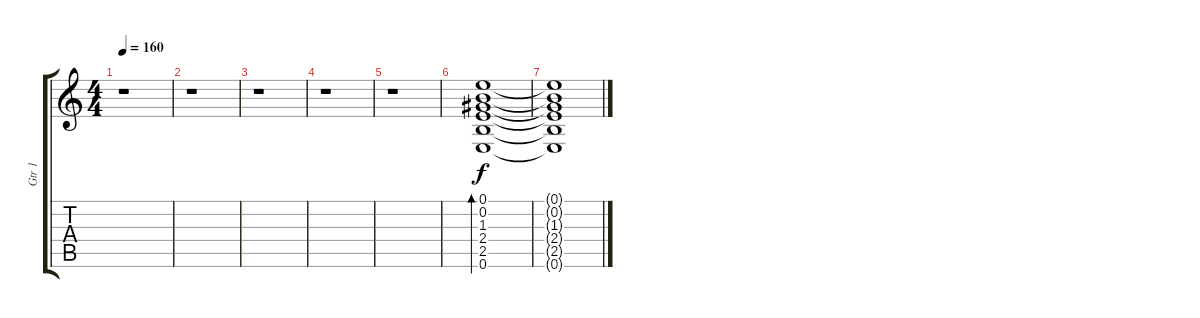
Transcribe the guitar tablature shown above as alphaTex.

\track ("Gtr 1" "Gtr 1") {instrument electricguitarclean}
\staff {score tabs}
\tuning (E4 B3 G3 D3 A2 E2) {hide}
\ts (4 4)
\tempo 160
\clef g2
\ks c
r.1{dy f} |
r.1 |
r.1 |
r.1 |
r.1 |
(0.1 0.2 1.3 2.4 2.5 0.6).1{bd 240 instrument electricguitarclean} |
(0.1{t} 0.2{t} 1.3{t} 2.4{t} 2.5{t} 0.6{t}).1
